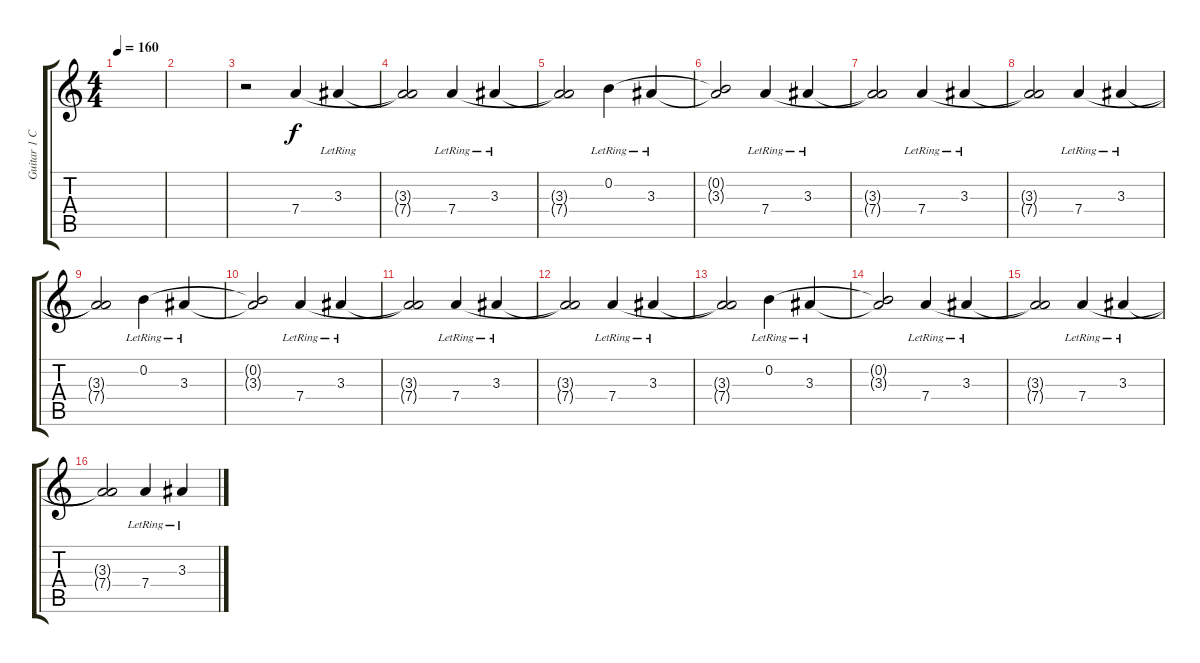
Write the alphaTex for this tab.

\track ("Guitar 1 Clean" "Guitar 1 C") {instrument electricguitarclean}
\staff {score tabs}
\tuning (E4 B3 G3 D3 A2 E2) {hide}
\ts (4 4)
\tempo 160
\clef g2
\ks c
|
|
r.2 7.4.4 3.3{lr}.4 |
(3.3{t} 7.4{t}).2 7.4{lr}.4 3.3{lr}.4 |
(3.3{t} 7.4{t}).2 0.2{lr}.4 3.3{lr}.4 |
(0.2{t} 3.3{t}).2 7.4{lr}.4 3.3{lr}.4 |
(3.3{t} 7.4{t}).2 7.4{lr}.4 3.3{lr}.4 |
(3.3{t} 7.4{t}).2 7.4{lr}.4 3.3{lr}.4 |
(3.3{t} 7.4{t}).2 0.2{lr}.4 3.3{lr}.4 |
(0.2{t} 3.3{t}).2 7.4{lr}.4 3.3{lr}.4 |
(3.3{t} 7.4{t}).2 7.4{lr}.4 3.3{lr}.4 |
(3.3{t} 7.4{t}).2 7.4{lr}.4 3.3{lr}.4 |
(3.3{t} 7.4{t}).2 0.2{lr}.4 3.3{lr}.4 |
(0.2{t} 3.3{t}).2 7.4{lr}.4 3.3{lr}.4 |
(3.3{t} 7.4{t}).2 7.4{lr}.4 3.3{lr}.4 |
(3.3{t} 7.4{t}).2 7.4{lr}.4 3.3{lr}.4
